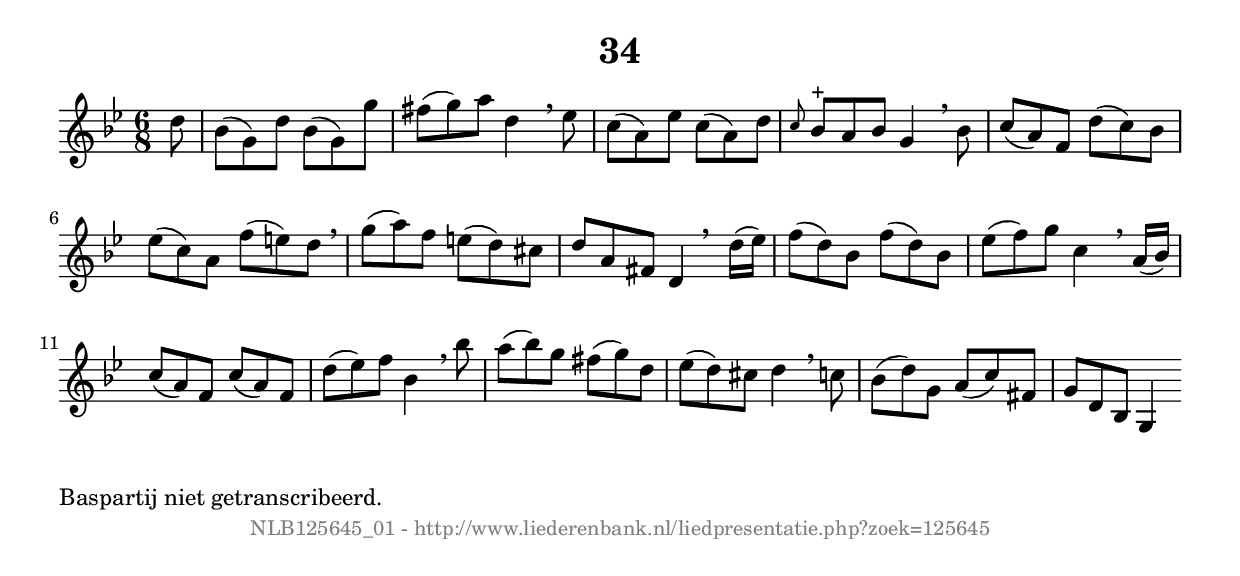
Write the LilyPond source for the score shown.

%
% produced by wce2krn 1.64 (7 June 2014)
%
\version"2.16"
#(append! paper-alist '(("long" . (cons (* 210 mm) (* 2000 mm)))))
#(set-default-paper-size "long")
sb = {\breathe}
mBreak = {\breathe }
bBreak = {\breathe }
x = {\once\override NoteHead #'style = #'cross }
gl=\glissando
itime={\override Staff.TimeSignature #'stencil = ##f }
ficta = {\once\set suggestAccidentals = ##t}
fine = {\once\override Score.RehearsalMark #'self-alignment-X = #1 \mark \markup {\italic{Fine}}}
dc = {\once\override Score.RehearsalMark #'self-alignment-X = #1 \mark \markup {\italic{D.C.}}}
dcf = {\once\override Score.RehearsalMark #'self-alignment-X = #1 \mark \markup {\italic{D.C. al Fine}}}
dcc = {\once\override Score.RehearsalMark #'self-alignment-X = #1 \mark \markup {\italic{D.C. al Coda}}}
ds = {\once\override Score.RehearsalMark #'self-alignment-X = #1 \mark \markup {\italic{D.S.}}}
dsf = {\once\override Score.RehearsalMark #'self-alignment-X = #1 \mark \markup {\italic{D.S. al Fine}}}
dsc = {\once\override Score.RehearsalMark #'self-alignment-X = #1 \mark \markup {\italic{D.S. al Coda}}}
pv = {\set Score.repeatCommands = #'((volta "1"))}
sv = {\set Score.repeatCommands = #'((volta "2"))}
tv = {\set Score.repeatCommands = #'((volta "3"))}
qv = {\set Score.repeatCommands = #'((volta "4"))}
xv = {\set Score.repeatCommands = #'((volta #f))}
\header{ tagline = ""
title = "34"
}
\score {{
\key g \minor
\relative g'
{
\set melismaBusyProperties = #'()
\partial 32*4
\time 6/8
\tempo 4=120
\override Score.MetronomeMark #'transparent = ##t
\override Score.RehearsalMark #'break-visibility = #(vector #t #t #f)
d'8 bes( g) d' bes( g) g' fis( g) a d,4 \sb es8 c( a) es' c( a) d \grace {c8} bes8^"+" a bes g4 \mBreak
bes8 c( a) f d'( c) bes es( c) a f'( e) d \sb g( a) f e( d) cis d a fis d4 \bar ":|:" \bBreak
d'16( es) f8( d) bes f'( d) bes es( f) g c,4 \sb a16( bes) c8( a) f c'( a) f d'( es) f bes,4 \mBreak
bes'8 a( bes) g fis( g) d es( d) cis d4 \sb c8 bes( d) g, a( c) fis, g d bes g4 \bar ":|"
 }}
 \midi { }
 \layout {
            indent = 0.0\cm
}
}
\markup { \wordwrap-string #" 
Baspartij niet getranscribeerd.
"}
\markup { \vspace #0 } \markup { \with-color #grey \fill-line { \center-column { \smaller "NLB125645_01 - http://www.liederenbank.nl/liedpresentatie.php?zoek=125645" } } }
